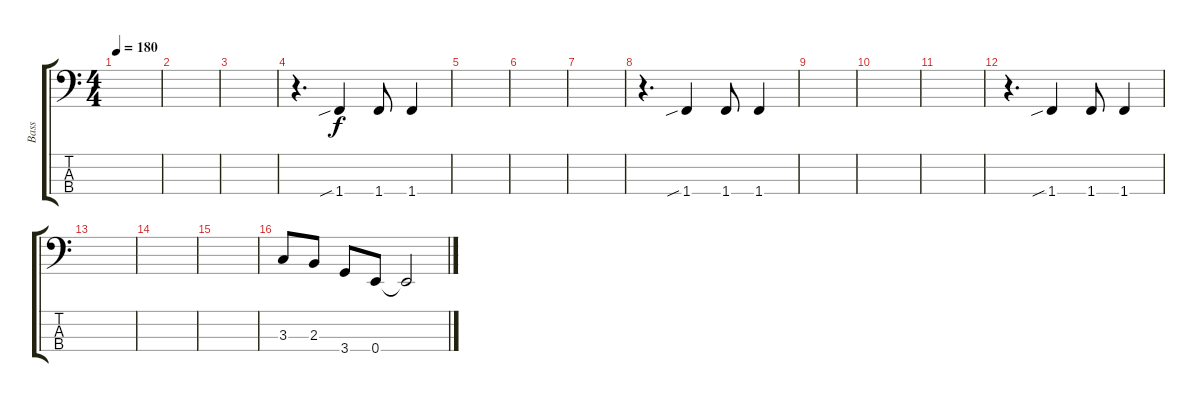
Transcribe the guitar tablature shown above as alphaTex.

\track ("Bass" "Bass") {instrument electricbasspick}
\staff {score tabs}
\tuning (G2 D2 A1 E1) {hide}
\ts (4 4)
\tempo 180
\clef f4
\ks c
|
|
|
r.4{d} 1.4{sib}.4 1.4.8 1.4.4 |
|
|
|
r.4{d} 1.4{sib}.4 1.4.8 1.4.4 |
|
|
|
r.4{d} 1.4{sib}.4 1.4.8 1.4.4 |
|
|
|
3.3.8 2.3.8 3.4.8 0.4.8 0.4{t}.2
